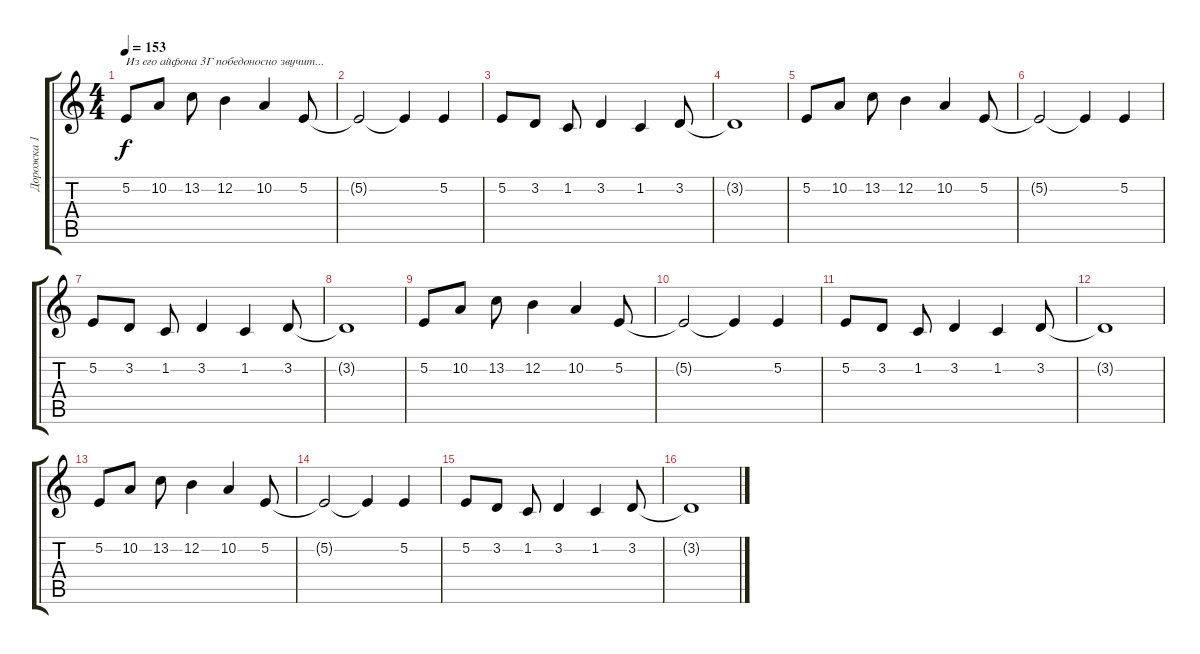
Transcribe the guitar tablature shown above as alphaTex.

\track ("Дорожка 1" "Дорожка 1") {instrument accordion}
\staff {score tabs}
\tuning (E4 B3 G3 D3 A2 E2) {hide}
\ts (4 4)
\tempo 153
\clef g2
\ks c
5.2.8{txt "Из его айфона 3Г победоносно звучит..." dy f} 10.2.8 13.2.8 12.2.4 10.2.4 5.2.8 |
5.2{t}.2 5.2{t}.4 5.2.4 |
5.2.8 3.2.8 1.2.8 3.2.4 1.2.4 3.2.8 |
3.2{t}.1 |
5.2.8 10.2.8 13.2.8 12.2.4 10.2.4 5.2.8 |
5.2{t}.2 5.2{t}.4 5.2.4 |
5.2.8 3.2.8 1.2.8 3.2.4 1.2.4 3.2.8 |
3.2{t}.1 |
5.2.8{volume 16} 10.2.8 13.2.8 12.2.4 10.2.4 5.2.8 |
5.2{t}.2 5.2{t}.4 5.2.4 |
5.2.8 3.2.8 1.2.8 3.2.4 1.2.4 3.2.8 |
3.2{t}.1 |
5.2.8 10.2.8 13.2.8 12.2.4 10.2.4 5.2.8 |
5.2{t}.2 5.2{t}.4 5.2.4 |
5.2.8 3.2.8 1.2.8 3.2.4 1.2.4 3.2.8 |
3.2{t}.1
